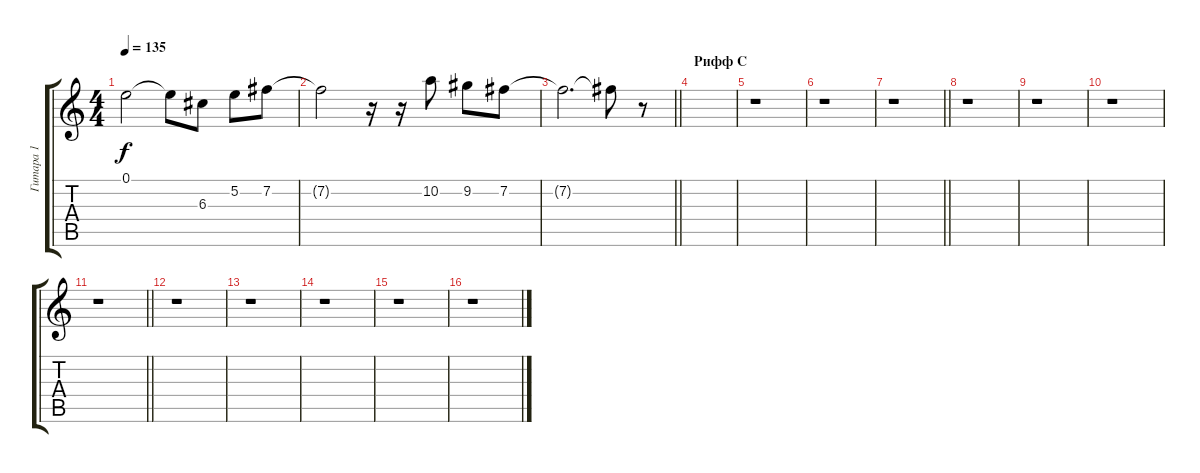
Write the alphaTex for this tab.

\track ("Гитара 1" "Гитара 1") {instrument overdrivenguitar}
\staff {score tabs}
\tuning (E4 B3 G3 D3 A2 E2) {hide}
\ts (4 4)
\tempo 135
\clef g2
\ks c
0.1{t}.2{dy f} 0.1{t}.8 6.3.8 5.2.8 7.2.8 |
7.2{t}.2 r.16 r.16 10.2.8 9.2.8 7.2.8 |
\barLineRight lightlight
7.2{t}.2{d} 7.2{t}.8 r.8 |
\section ("" "Рифф С")
|
r.1 |
r.1 |
\barLineRight lightlight
r.1 |
\section ("" "")
r.1 |
r.1 |
r.1 |
\barLineRight lightlight
r.1 |
r.1 |
r.1 |
r.1 |
r.1 |
r.1
